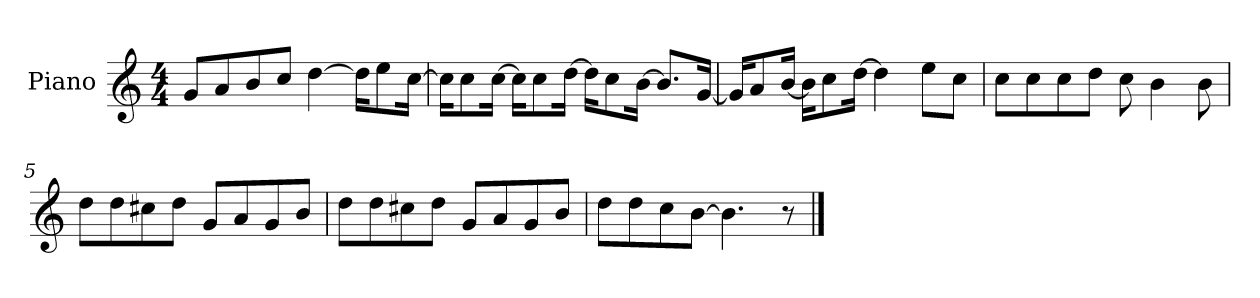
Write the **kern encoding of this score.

**kern
*part1
*staff1
*I"Piano
*I'P-no
*clefG2
*k[]
*M4/4
*MM90
=1
8g/L
8a/
8b/
8cc/J
[4dd\
16dd\KL]
8ee\
[16cc\Jk
=2
16cc\KL]
8cc\
[16cc\Jk
16cc\KL]
8cc\
[16dd\Jk
16dd\KL]
8cc\
[16b\Jk
8.b/L]
[16g/Jk
=3
16g/KL]
8a/
[16b/Jk
16b\KL]
8cc\
[16dd\Jk
4dd\]
8ee\L
8cc\J
=4
8cc\L
8cc\
8cc\
8dd\J
8cc\
4b\
8b\
!!LO:LB:g=z
=5
8dd\L
8dd\
8cc#X\
8dd\J
8g/L
8a/
8g/
8b/J
=6
8dd\L
8dd\
8cc#X\
8dd\J
8g/L
8a/
8g/
8b/J
=7
8dd\L
8dd\
8cc\
[8b\J
4.b\]
8r
==
*-
